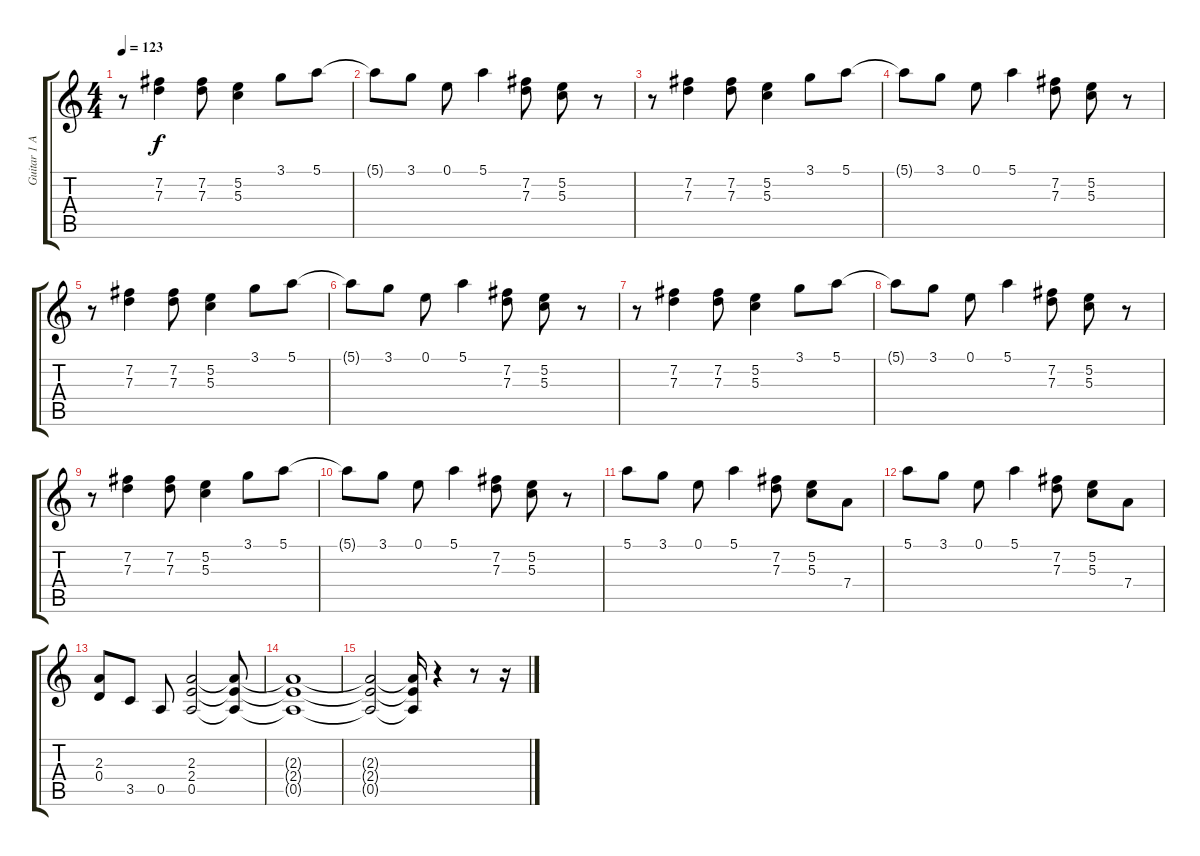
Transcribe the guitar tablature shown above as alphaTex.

\track ("Guitar 1 Angus" "Guitar 1 A") {instrument overdrivenguitar}
\staff {score tabs}
\tuning (E4 B3 G3 D3 A2 E2) {hide}
\ts (4 4)
\tempo 123
\clef g2
\ks c
r.8{dy f} (7.2 7.3).4 (7.2 7.3).8 (5.2 5.3).4 3.1.8 5.1.8 |
5.1{t}.8 3.1.8 0.1.8 5.1.4 (7.2 7.3).8 (5.2 5.3).8 r.8 |
r.8 (7.2 7.3).4 (7.2 7.3).8 (5.2 5.3).4 3.1.8 5.1.8 |
5.1{t}.8 3.1.8 0.1.8 5.1.4 (7.2 7.3).8 (5.2 5.3).8 r.8 |
r.8 (7.2 7.3).4 (7.2 7.3).8 (5.2 5.3).4 3.1.8 5.1.8 |
5.1{t}.8 3.1.8 0.1.8 5.1.4 (7.2 7.3).8 (5.2 5.3).8 r.8 |
r.8 (7.2 7.3).4 (7.2 7.3).8 (5.2 5.3).4 3.1.8 5.1.8 |
5.1{t}.8 3.1.8 0.1.8 5.1.4 (7.2 7.3).8 (5.2 5.3).8 r.8 |
r.8 (7.2 7.3).4 (7.2 7.3).8 (5.2 5.3).4 3.1.8 5.1.8 |
5.1{t}.8 3.1.8 0.1.8 5.1.4 (7.2 7.3).8 (5.2 5.3).8 r.8 |
5.1.8 3.1.8 0.1.8 5.1.4 (7.2 7.3).8 (5.2 5.3).8 7.4.8 |
5.1.8 3.1.8 0.1.8 5.1.4 (7.2 7.3).8 (5.2 5.3).8 7.4.8 |
(2.3 0.4).8 3.5.8 0.5.8 (2.3 2.4 0.5).2 (2.3{t} 2.4{t} 0.5{t}).8 |
(2.3{t} 2.4{t} 0.5{t}).1 |
(2.3{t} 2.4{t} 0.5{t}).2 (2.3{t} 2.4{t} 0.5{t}).16 r.4 r.8 r.16
